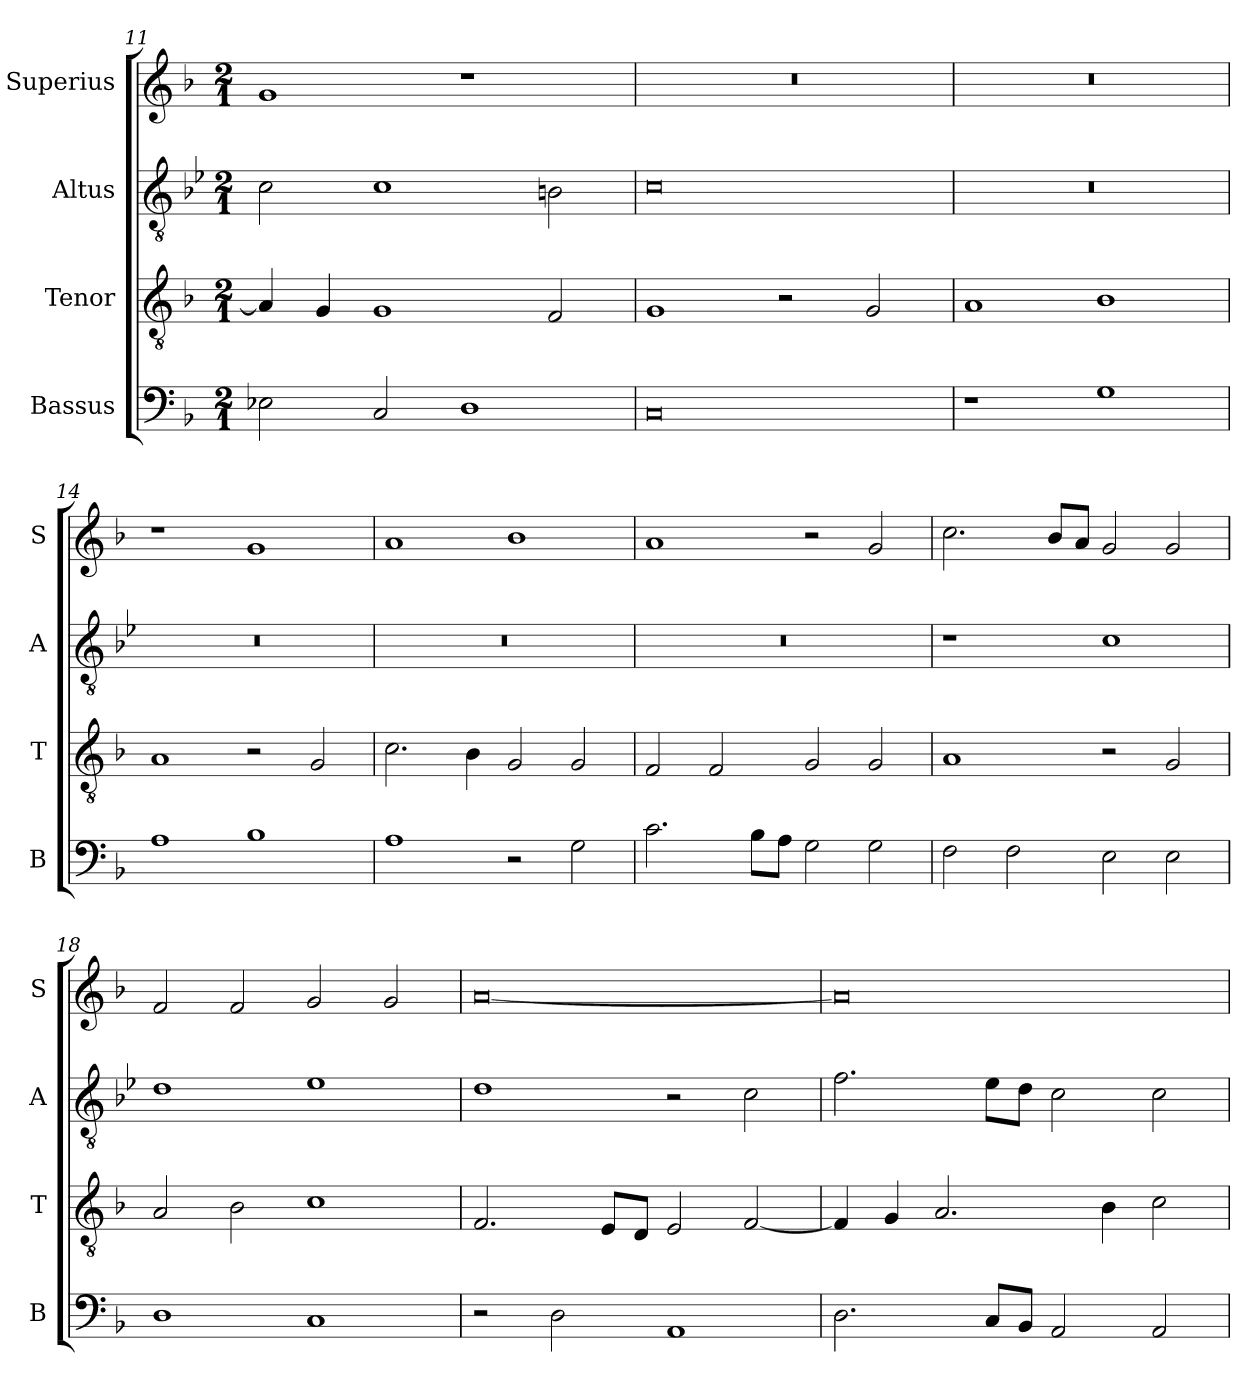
**kern	**kern	**kern	**kern
*part4	*part3	*part2	*part1
*staff4	*staff3	*staff2	*staff1
*I"Bassus	*I"Tenor	*I"Altus	*I"Superius
*I'B	*I'T	*I'A	*I'S
*clefF4	*clefGv2	*clefGv2	*clefG2
*k[b-]	*k[b-]	*k[b-e-]	*k[b-]
*M2/1	*M2/1	*M2/1	*M2/1
=11	=11	=11	=11
2E-X\	4A/]	2c\	1g
.	4G/	.	.
2C/	1G	1c	.
1D	.	.	1r
.	2F/	2Bn\	.
=12	=12	=12	=12
0C	1G	0c	0r
.	2r	.	.
.	2G/	.	.
=13	=13	=13	=13
1r	1A	0r	0r
1G	1B-	.	.
=14	=14	=14	=14
1A	1A	0r	1r
1B-	2r	.	1g
.	2G/	.	.
=15	=15	=15	=15
1A	2.c\	0r	1a
.	4B-\	.	.
2r	2G/	.	1b-
2G\	2G/	.	.
=16	=16	=16	=16
2.c\	2F/	0r	1a
.	2F/	.	.
8B-\L	.	.	.
8A\J	.	.	.
2G\	2G/	.	2r
2G\	2G/	.	2g/
=17	=17	=17	=17
2F\	1A	1r	2.cc\
2F\	.	.	.
.	.	.	8b-/L
.	.	.	8a/J
2E\	2r	1c	2g/
2E\	2G/	.	2g/
=18	=18	=18	=18
1D	2A/	1d	2f/
.	2B-\	.	2f/
1C	1c	1e-	2g/
.	.	.	2g/
=19	=19	=19	=19
2r	2.F/	1d	[0a
2D\	.	.	.
.	8E/L	.	.
.	8D/J	.	.
1AA	2E/	2r	.
.	[2F/	2c\	.
=20	=20	=20	=20
2.D\	4F/]	2.f\	0a]
.	4G/	.	.
.	2.A/	.	.
8C/L	.	8e-\L	.
8BB-/J	.	8d\J	.
2AA/	.	2c\	.
.	4B-\	.	.
2AA/	2c\	2c\	.
=	=	=	=
*-	*-	*-	*-
